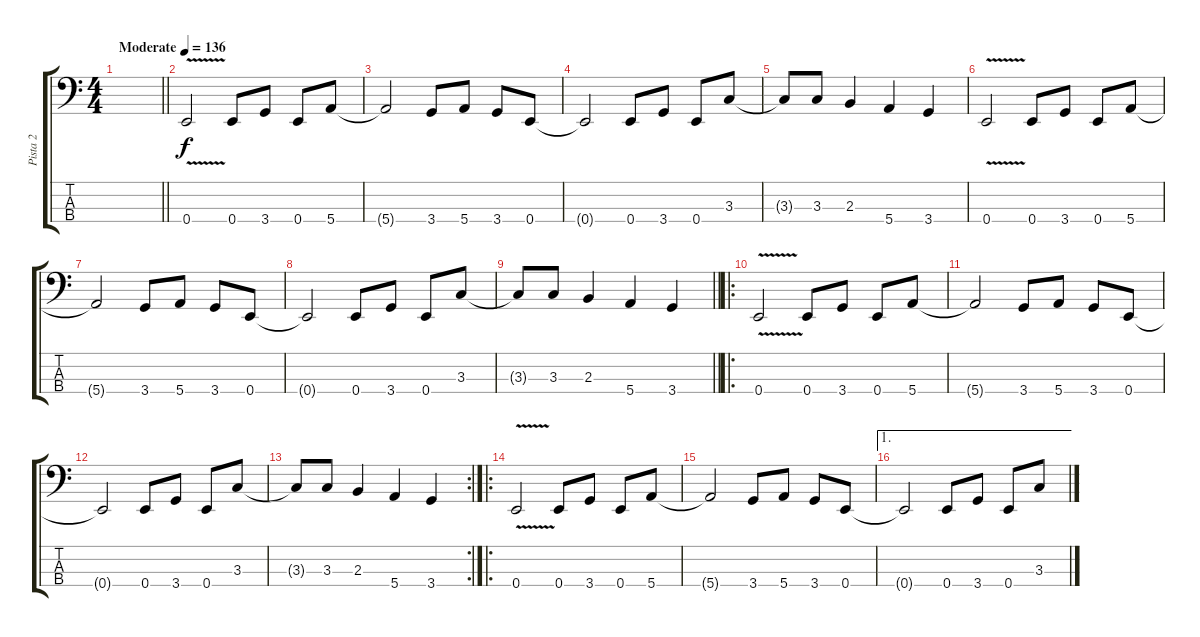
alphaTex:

\track ("Pista 2" "Pista 2") {instrument electricbassfinger}
\staff {score tabs}
\tuning (G2 D2 A1 E1) {hide}
\ts (4 4)
\tempo (136 "Moderate")
\clef f4
\barLineRight lightlight
\ks c
|
0.4{v}.2 0.4.8 3.4.8 0.4.8 5.4.8 |
5.4{t}.2 3.4.8 5.4.8 3.4.8 0.4.8 |
0.4{t}.2 0.4.8 3.4.8 0.4.8 3.3.8 |
3.3{t}.8 3.3.8 2.3.4 5.4.4 3.4.4 |
0.4{v}.2 0.4.8 3.4.8 0.4.8 5.4.8 |
5.4{t}.2 3.4.8 5.4.8 3.4.8 0.4.8 |
0.4{t}.2 0.4.8 3.4.8 0.4.8 3.3.8 |
\barLineRight lightlight
3.3{t}.8 3.3.8 2.3.4 5.4.4 3.4.4 |
\ro
0.4{v}.2 0.4.8 3.4.8 0.4.8 5.4.8 |
5.4{t}.2 3.4.8 5.4.8 3.4.8 0.4.8 |
0.4{t}.2 0.4.8 3.4.8 0.4.8 3.3.8 |
\rc 2
3.3{t}.8 3.3.8 2.3.4 5.4.4 3.4.4 |
\ro
0.4{v}.2 0.4.8 3.4.8 0.4.8 5.4.8 |
5.4{t}.2 3.4.8 5.4.8 3.4.8 0.4.8 |
\ae 1
0.4{t}.2 0.4.8 3.4.8 0.4.8 3.3.8
